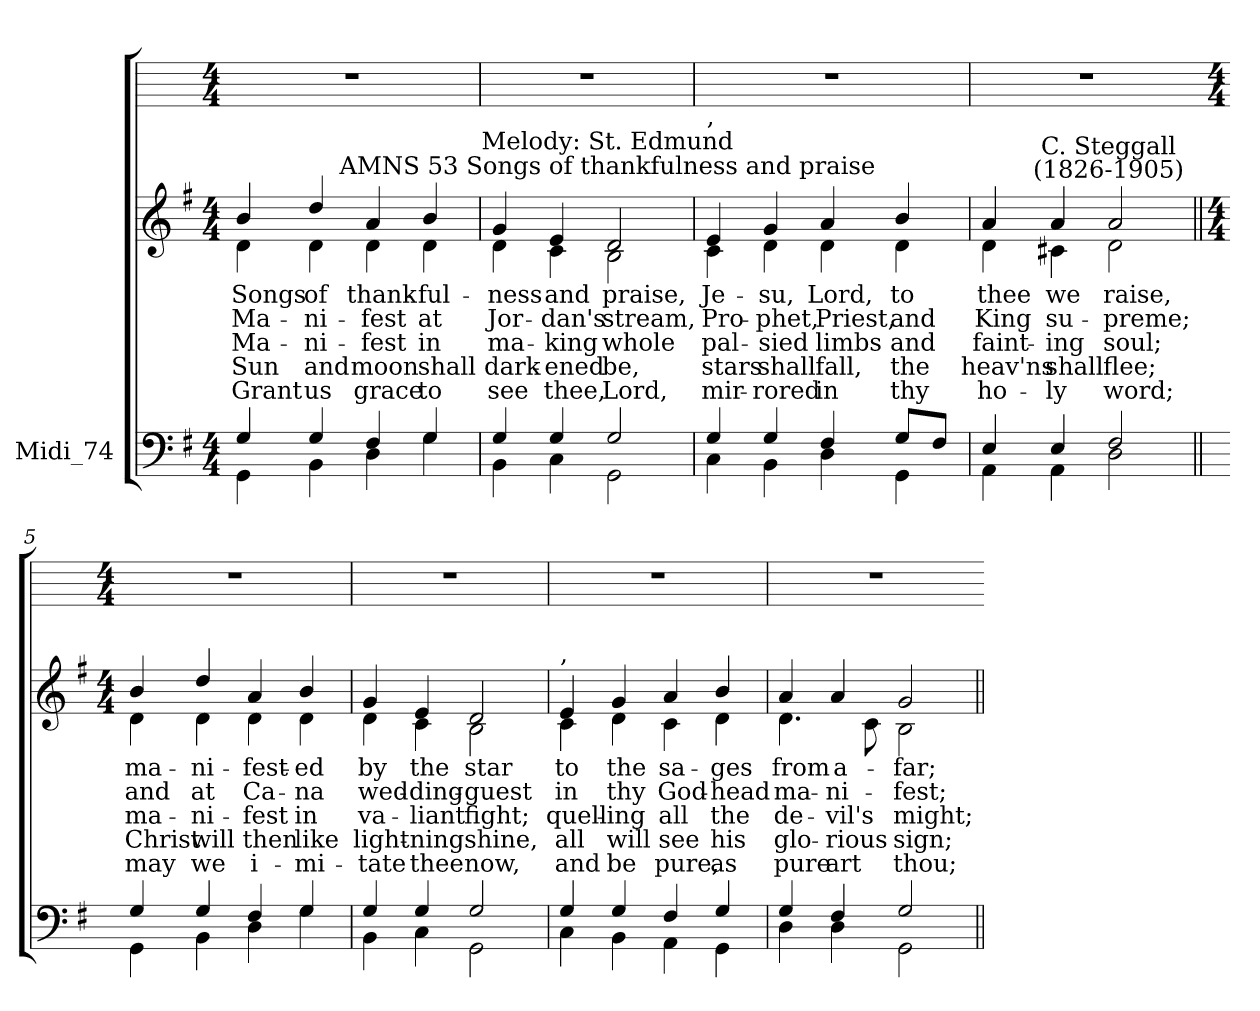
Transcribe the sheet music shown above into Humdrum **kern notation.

**kern	**kern	**text	**text	**text	**text	**text	**kern
*part3	*part2	*part2	*part2	*part2	*part2	*part2	*part1
*staff3	*staff2	*staff2	*staff2	*staff2	*staff2	*staff2	*staff1
*I"Midi_74	*	*	*	*	*	*	*
*clefF4	*clefG2	*	*	*	*	*	*
*k[f#]	*k[f#]	*	*	*	*	*	*
*G:	*G:	*	*	*	*	*	*
*M4/4	*M4/4	*	*	*	*	*	*M4/4
=1	=1	=1	=1	=1	=1	=1	=1
*^	*	*	*	*	*	*	*
!	!	!LO:TX:a:cj:t=Christopher Wordsworth\n(1807-1885)	!	!	!	!	!	!
!	!	!	!LO:LY:b	!LO:LY:b	!LO:LY:b	!LO:LY:b	!LO:LY:b	!
*	*	*^	*	*	*	*	*	*
4G/	4GG\	4b/	4d\	Songs	Ma-	-Ma-	-Sun	Grant	1r
!	!	!	!	!LO:LY:b	!LO:LY:b	!LO:LY:b	!LO:LY:b	!LO:LY:b	!
4G/	4BB\	4dd/	4d\	of	ni-	-ni-	-and	us	.
!	!	!	!	!LO:LY:b	!LO:LY:b	!LO:LY:b	!LO:LY:b	!LO:LY:b	!
4F#/	4D\	4a/	4d\	thank-	-fest	fest	moon	grace	.
!	!	!	!	!LO:LY:b	!LO:LY:b	!LO:LY:b	!LO:LY:b	!LO:LY:b	!
4G/	4G\	4b/	4d\	ful-	-at	in	shall	to	.
=2	=2	=2	=2	=2	=2	=2	=2	=2	=2
!	!	!	!	!LO:LY:b	!LO:LY:b	!LO:LY:b	!LO:LY:b	!LO:LY:b	!
4G/	4BB\	4g/	4d\	ness	Jor-	-ma-	-dark-	-see	1r
!	!	!	!	!LO:LY:b	!LO:LY:b	!LO:LY:b	!LO:LY:b	!LO:LY:b	!
4G/	4C\	4e/	4c\	and	dan's	king	ened	thee,	.
!	!	!LO:TX:a:cj:t=AMNS 53 Songs of thankfulness and praise	!	!	!	!	!	!	!
!	!	!LO:TX:a:cj:t=Melody&colon; St. Edmund	!	!	!	!	!	!	!
!	!	!	!	!LO:LY:b	!LO:LY:b	!LO:LY:b	!LO:LY:b	!LO:LY:b	!
2G/	2GG\	2d/	2B\	praise,	stream,	whole	be,	Lord,	.
=3	=3	=3	=3	=3	=3	=3	=3	=3	=3
!	!	!LO:TX:a:t=,	!	!	!	!	!	!	!
!	!	!	!	!LO:LY:b	!LO:LY:b	!LO:LY:b	!LO:LY:b	!LO:LY:b	!
4G/	4C\	4e/	4c\	Je-	-Pro-	-pal-	-stars	mir-	1r
!	!	!	!	!LO:LY:b	!LO:LY:b	!LO:LY:b	!LO:LY:b	!LO:LY:b	!
4G/	4BB\	4g/	4d\	-su,	phet,	sied	shall	rored	.
!	!	!	!	!LO:LY:b	!LO:LY:b	!LO:LY:b	!LO:LY:b	!LO:LY:b	!
4F#/	4D\	4a/	4d\	Lord,	Priest,	limbs	fall,	in	.
!	!	!	!	!LO:LY:b	!LO:LY:b	!LO:LY:b	!LO:LY:b	!LO:LY:b	!
8G/L	4GG\	4b/	4d\	to	and	and	the	thy	.
8F#/J	.	.	.	.	.	.	.	.	.
=4	=4	=4	=4	=4	=4	=4	=4	=4	=4
!	!	!	!	!LO:LY:b	!LO:LY:b	!LO:LY:b	!LO:LY:b	!LO:LY:b	!
4E/	4AA\	4a/	4d\	thee	King	faint-	-heav'ns	ho-	1r
!	!	!	!	!LO:LY:b	!LO:LY:b	!LO:LY:b	!LO:LY:b	!LO:LY:b	!
4E/	4AA\	4a/	4c#X\	-we	su-	-ing	shall	ly	.
!	!	!LO:TX:a:cj:t=C. Steggall\n(1826-1905)	!	!	!	!	!	!	!
!	!	!	!	!LO:LY:b	!LO:LY:b	!LO:LY:b	!LO:LY:b	!LO:LY:b	!
2F#/	2D\	2a/	2d\	raise,	preme;	soul;	flee;	word;	.
!!LO:LB:g=z
=5||	=5||	=5||	=5||	=5	=5	=5	=5	=5	=5
*	*	*M4/4	*	*	*	*	*	*	*M4/4
!	!	!	!	!LO:LY:b	!LO:LY:b	!LO:LY:b	!LO:LY:b	!LO:LY:b	!
4G/	4GG\	4b/	4d\	ma-	-and	ma-	-Christ	may	1r
!	!	!	!	!LO:LY:b	!LO:LY:b	!LO:LY:b	!LO:LY:b	!LO:LY:b	!
4G/	4BB\	4dd/	4d\	ni-	-at	ni-	-will	we	.
!	!	!	!	!LO:LY:b	!LO:LY:b	!LO:LY:b	!LO:LY:b	!LO:LY:b	!
4F#/	4D\	4a/	4d\	fest-	-Ca-	-fest	then	i-	.
!	!	!	!	!LO:LY:b	!LO:LY:b	!LO:LY:b	!LO:LY:b	!LO:LY:b	!
4G/	4G\	4b/	4d\	-ed	na	in	like	mi-	.
=6	=6	=6	=6	=6	=6	=6	=6	=6	=6
!	!	!	!	!LO:LY:b	!LO:LY:b	!LO:LY:b	!LO:LY:b	!LO:LY:b	!
4G/	4BB\	4g/	4d\	-by	wed-	-va-	-light-	-tate	1r
!	!	!	!	!LO:LY:b	!LO:LY:b	!LO:LY:b	!LO:LY:b	!LO:LY:b	!
4G/	4C\	4e/	4c\	the	ding-	-liant	ning	thee	.
!	!	!	!	!LO:LY:b	!LO:LY:b	!LO:LY:b	!LO:LY:b	!LO:LY:b	!
2G/	2GG\	2d/	2B\	star	guest	fight;	shine,	now,	.
=7	=7	=7	=7	=7	=7	=7	=7	=7	=7
!	!	!LO:TX:a:t=,	!	!	!	!	!	!	!
!	!	!	!	!LO:LY:b	!LO:LY:b	!LO:LY:b	!LO:LY:b	!LO:LY:b	!
4G/	4C\	4e/	4c\	to	in	quell-	-all	and	1r
!	!	!	!	!LO:LY:b	!LO:LY:b	!LO:LY:b	!LO:LY:b	!LO:LY:b	!
4G/	4BB\	4g/	4d\	the	thy	ing	will	be	.
!	!	!	!	!LO:LY:b	!LO:LY:b	!LO:LY:b	!LO:LY:b	!LO:LY:b	!
4F#/	4AA\	4a/	4c\	sa-	-God-	-all	see	pure,	.
!	!	!	!	!LO:LY:b	!LO:LY:b	!LO:LY:b	!LO:LY:b	!LO:LY:b	!
4G/	4GG\	4b/	4d\	ges	head	the	his	as	.
=8	=8	=8	=8	=8	=8	=8	=8	=8	=8
!	!	!	!	!LO:LY:b	!LO:LY:b	!LO:LY:b	!LO:LY:b	!LO:LY:b	!
4G/	4D\	4a/	4.d\	from	ma-	-de-	-glo-	-pure	1r
!	!	!	!	!LO:LY:b	!LO:LY:b	!LO:LY:b	!LO:LY:b	!LO:LY:b	!
4F#/	4D\	4a/	.	a-	-ni-	-vil's	rious	art	.
.	.	.	8c\	.	.	.	.	.	.
!	!	!	!	!LO:LY:b	!LO:LY:b	!LO:LY:b	!LO:LY:b	!LO:LY:b	!
2G/	2GG\	2g/	2B\	far;	fest;	might;	sign;	thou;	.
*v	*v	*	*	*	*	*	*	*	*
*	*v	*v	*	*	*	*	*	*
=||	=||	=	=	=	=	=	=
*-	*-	*-	*-	*-	*-	*-	*-
